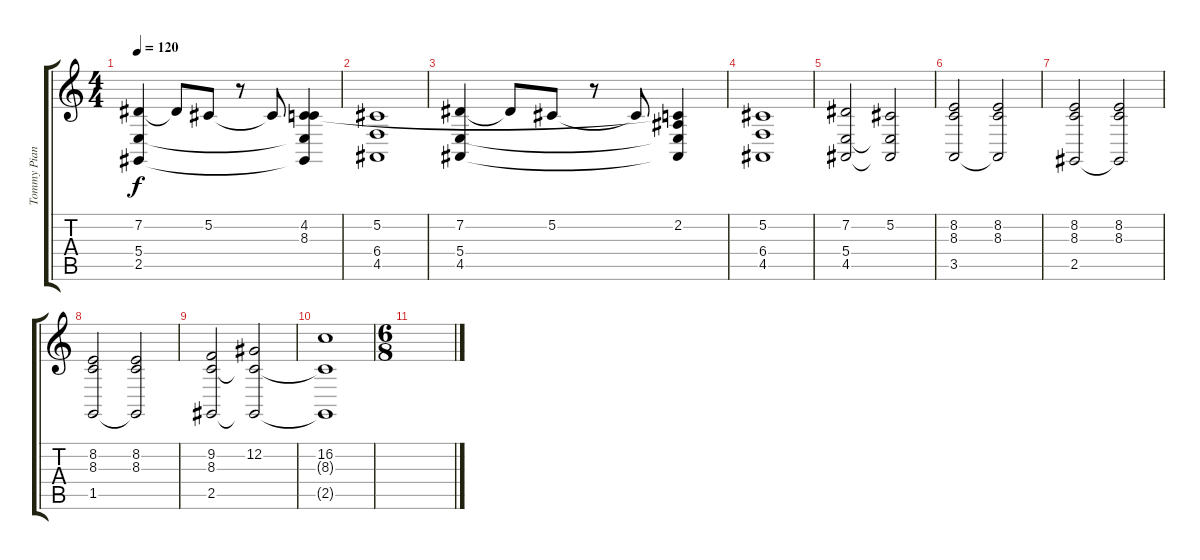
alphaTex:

\track ("Tommy Piano" "Tommy Pian") {instrument acousticgrandpiano}
\staff {score tabs}
\tuning (Db4 Ab3 E3 B2 Gb2 Db2) {hide}
\ts (4 4)
\tempo 120
\clef g2
\ks c
(7.2 5.4 2.5).4{dy f} 7.2{t}.8 5.2.8 r.8 5.2{t}.8 (4.2 8.3{t} 5.4{t} 2.5{t}).4 |
(5.2 6.4 4.5).1 |
(7.2 5.4 4.5).4 7.2{t}.8 5.2.8 r.8 5.2{t}.8 (2.2 8.3{t} 5.4{t} 4.5{t}).4 |
(5.2 6.4 4.5).1 |
(7.2 5.4 4.5).2 (5.2 5.4{t} 4.5{t}).2 |
(8.2 8.3 3.5).2 (8.2 8.3 3.5{t}).2 |
(8.2 8.3 2.5).2 (8.2 8.3 2.5{t}).2 |
(8.2 8.3 1.5).2 (8.2 8.3 1.5{t}).2 |
(9.2 8.3 2.5).2 (12.2 8.3{t} 2.5{t}).2 |
(16.2 8.3{t} 2.5{t}).1 |
\ts (6 8)
